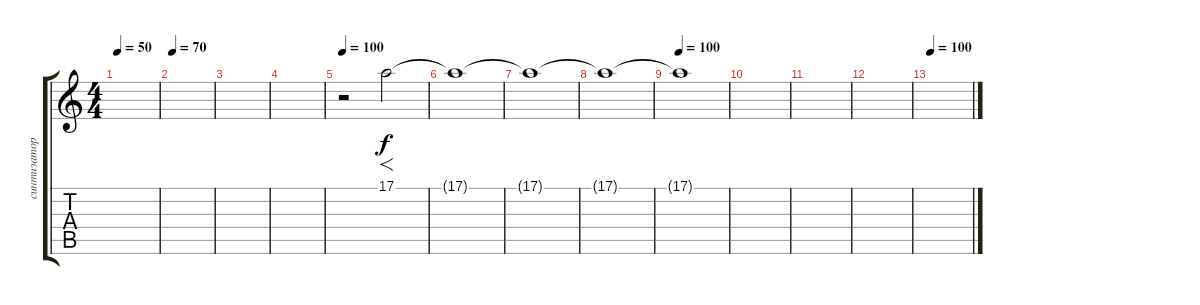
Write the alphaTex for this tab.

\track ("синтизатор" "синтизатор") {instrument pad2warm}
\staff {score tabs}
\tuning (E4 B3 G3 D3 A2 E2) {hide}
\ts (4 4)
\tempo 50
\clef g2
\ks c
|
\tempo 70
|
|
|
\tempo 100
r.2 17.1.2{f} |
17.1{t}.1 |
17.1{t}.1 |
17.1{t}.1 |
\tempo 100
17.1{t}.1 |
|
|
|
\tempo 100
